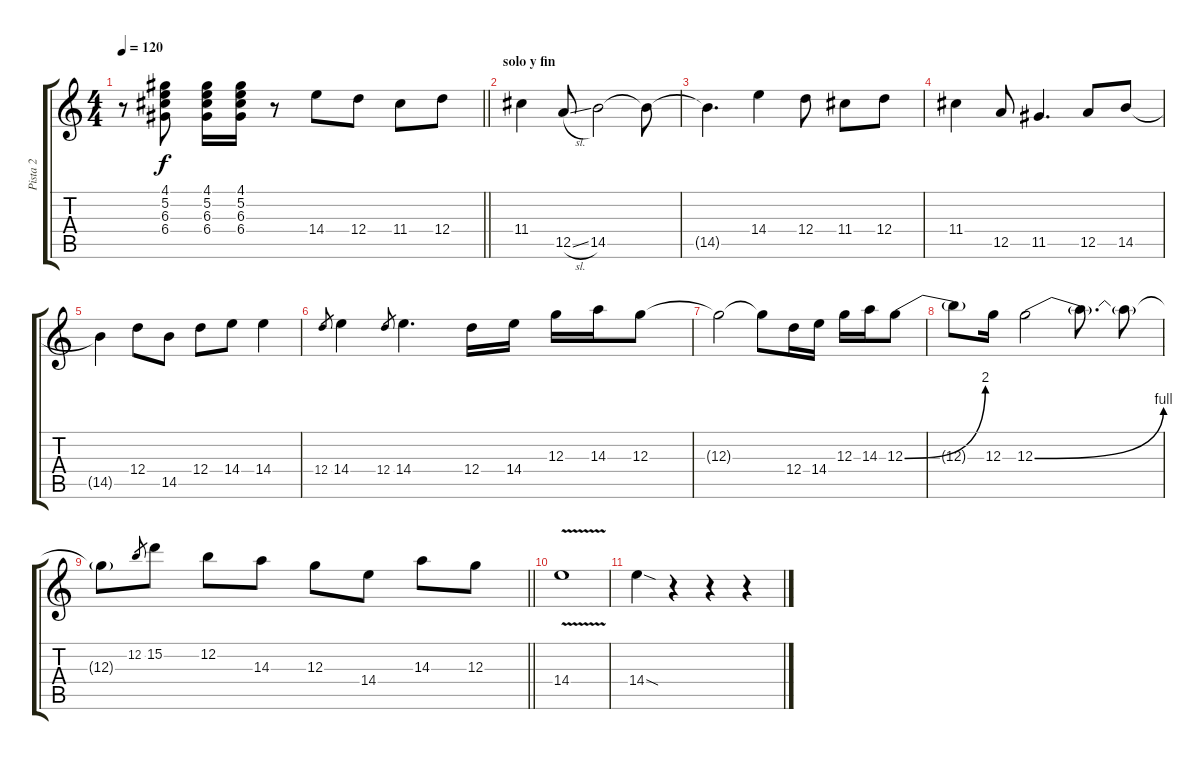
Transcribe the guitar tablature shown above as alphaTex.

\track ("Pista 2" "Pista 2") {instrument distortionguitar}
\staff {score tabs}
\tuning (E4 B3 G3 D3 A2 E2) {hide}
\ts (4 4)
\tempo 120
\clef g2
\barLineRight lightlight
\ks c
r.8{dy f} (4.1 5.2 6.3 6.4).8 (4.1 5.2 6.3 6.4).16 (4.1 5.2 6.3 6.4).16 r.8 14.4.8{volume 12} 12.4.8 11.4.8 12.4.8 |
\section ("" "solo y fin")
11.4.4 12.5{sl}.8 14.5.2 14.5{t}.8 |
14.5{t}.4{d} 14.4.4 12.4.8 11.4.8 12.4.8 |
11.4.4 12.5.8 11.5.4{d} 12.5.8 14.5.8 |
14.5{t}.4 12.4.8 14.5.8 12.4.8 14.4.8 14.4.4 |
12.4.8{gr} 14.4.4 12.4.8{gr} 14.4.4{d} 12.4.16 14.4.16 12.3.16 14.3.16 12.3.8 |
12.3{t}.2 12.3{t}.8 12.4.16 14.4.16 12.3.16 14.3.16 12.3{be (bend 0 0 60 8)}.8 |
12.3{t}.8 12.3.16 12.3{be (bend 0 0 60 4)}.2 12.3{t}.8{d} 12.3{t}.8 |
\barLineRight lightlight
12.3{t}.8 12.2.8{gr} 15.2.8 12.2.8 14.3.8 12.3.8 14.4.8 14.3.8 12.3.8 |
14.4{v}.1 |
14.4{sod}.4 r.4 r.4 r.4
